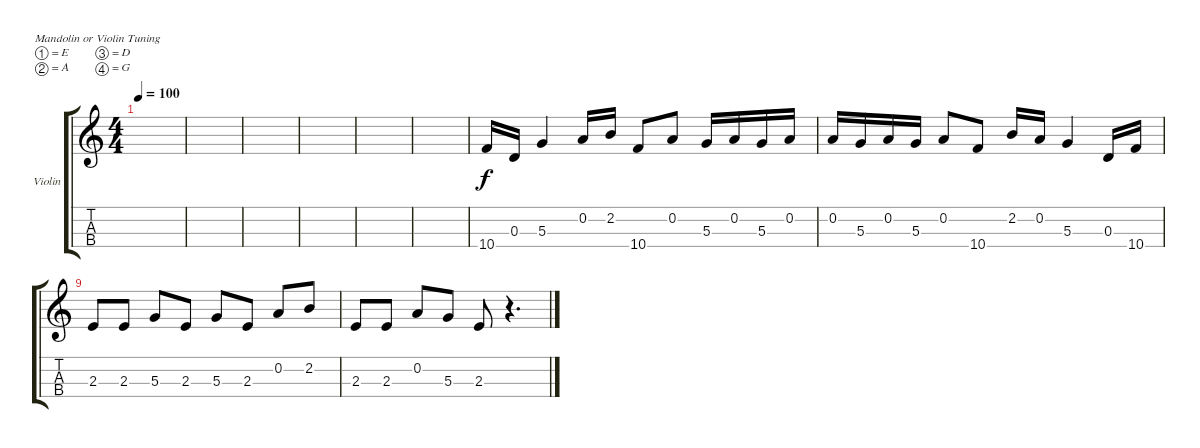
\defaultSystemsLayout 4
\bracketExtendMode groupsimilarinstruments
\firstSystemTrackNameOrientation horizontal
\otherSystemsTrackNameOrientation horizontal
\defaultBarNumberDisplay FirstOfSystem
\track ("Violin" "Violin") {instrument violin}
\staff {score tabs}
\tuning (E5 A4 D4 G3)
\ts (4 4)
\tempo 100
\clef g2
\ks c
|
|
|
|
|
|
10.4.16 0.3.16 5.3.4 0.2.16 2.2.16 10.4.8 0.2.8 5.3.16 0.2.16 5.3.16 0.2.16 |
0.2.16 5.3.16 0.2.16 5.3.16 0.2.8 10.4.8 2.2.16 0.2.16 5.3.4 0.3.16 10.4.16 |
2.3.8 2.3.8 5.3.8 2.3.8 5.3.8 2.3.8 0.2.8 2.2.8 |
2.3.8 2.3.8 0.2.8 5.3.8 2.3.8 r.4{d}
